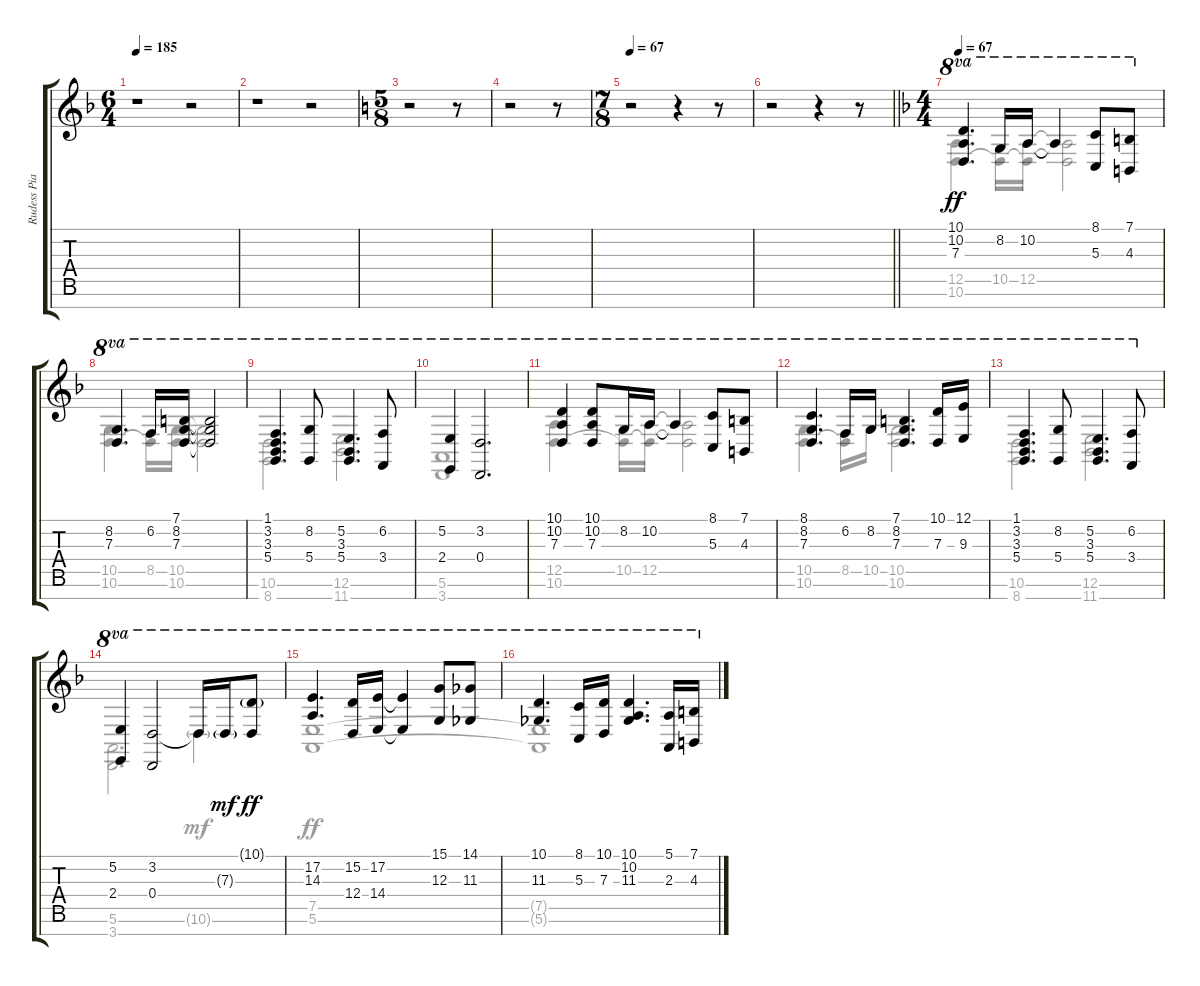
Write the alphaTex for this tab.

\track ("Rudess Piano" "Rudess Pia") {instrument acousticgrandpiano}
\staff {score tabs}
\tuning (E4 B3 G3 D3 A2 E2 B1) {hide}
\voice
\ts (6 4)
\tempo 185
\clef g2
\ks f
r.1{dy fff} r.2 |
r.1 r.2 |
\ts (5 8)
\ks c
r.2 r.8 |
r.2 r.8 |
\ts (7 8)
\tempo 67
r.2 r.4 r.8 |
\barLineRight lightlight
r.2 r.4 r.8 |
\ts (4 4)
\tempo 67
\ks f
(10.1 10.2 7.3).4{d ot 8va dy ff} 8.2.16{ot 8va} 10.2.16{ot 8va} 10.2{t}.4{ot 8va} (8.1 5.3).8{ot 8va} (7.1 4.3).8{ot 8va} |
(8.2 7.3).4{d ot 8va} 6.2.16{ot 8va} (7.1 8.2 7.3).16{ot 8va} (7.1{t} 8.2{t} 7.3{t}).2{ot 8va} |
(1.1 3.2 3.3 5.4).4{d ot 8va} (8.2 5.4).8{ot 8va} (5.2 3.3 5.4).4{d ot 8va} (6.2 3.4).8{ot 8va} |
(5.2 2.4).4{ot 8va} (3.2 0.4).2{d ot 8va} |
(10.1 10.2 7.3).4{ot 8va} (10.1 10.2 7.3).8{ot 8va} 8.2.16{ot 8va} 10.2.16{ot 8va} 10.2{t}.4{ot 8va} (8.1 5.3).8{ot 8va} (7.1 4.3).8{ot 8va} |
(8.1 8.2 7.3).4{d ot 8va} 6.2.16{ot 8va} 8.2.16{ot 8va} (7.1 8.2 7.3).4{d ot 8va} (10.1 7.3).16{ot 8va} (12.1 9.3).16{ot 8va} |
(1.1 3.2 3.3 5.4).4{d ot 8va} (8.2 5.4).8{ot 8va} (5.2 3.3 5.4).4{d ot 8va} (6.2 3.4).8{ot 8va} |
(5.2 2.4).4{ot 8va} (3.2 0.4).2{ot 8va} 3.2{t}.16{ot 8va} 7.3{g}.16{ot 8va dy mf} (10.1{g} 7.3{t}).8{ot 8va dy ff} |
(17.2 14.3).4{d ot 8va} (15.2 12.4).16{ot 8va} (17.2 14.4).16{ot 8va} (17.2{t} 14.4{t}).4{ot 8va} (15.1 12.3).8{ot 8va} (14.1 11.3).8{ot 8va} |
(10.1 11.3).4{d ot 8va} (8.1 5.3).16{ot 8va} (10.1 7.3).16{ot 8va} (10.1 10.2 11.3).4{d ot 8va} (5.1 2.3).16{ot 8va} (7.1 4.3).16{ot 8va}
\voice
\clef g2
\ottava regular
\simile none
\ks f
|
|
\ks c
|
|
|
\barLineRight lightlight
|
\ks f
(12.5 10.6).4{d} (10.5 10.6{t}).16 (12.5 10.6{t}).16 (12.5{t} 10.6{t}).2 |
(10.5 10.6).4{d} (8.5 10.6{t}).16 (10.5 10.6).16 (10.5{t} 10.6{t}).2 |
(10.6 8.7).2 (12.6 11.7).2 |
(5.6 3.7).1 |
(12.5 10.6).4{d} (10.5 10.6{t}).16 (12.5 10.6{t}).16 (12.5{t} 10.6{t}).2 |
(10.5 10.6).4{d} (8.5 10.6{t}).16 10.5.16 (10.5 10.6).2 |
(10.6 8.7).2 (12.6 11.7).2 |
(5.6 3.7).2{d} 10.6{g}.4{dy mf} |
(7.5 5.6).1{dy ff} |
(7.5{t} 5.6{t}).1
